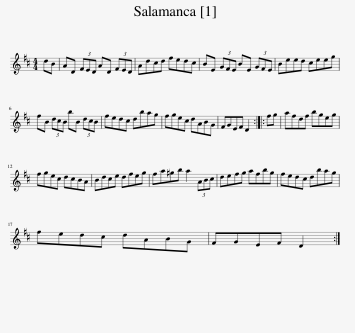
X:1
L:1/8
M:4/4
I:linebreak $
K:D
V:1 treble
V:1
 dB | AD (3FED AD (3FED | Adcd fedc | BE (3GFE BE (3GFE | Beed ceeg |$ %5
 fB (3dcB bB (3dcB | fedc dbag | fgec dABG | FGEF D2 :: fg | %10
 afdf bgeg |$ fgec dcBA | Bdce dfeg | fa^gb a2 (3ABc | defg afbg | %15
 fedc dbag |$ fedc dABG | FGEF D2 :| %18
